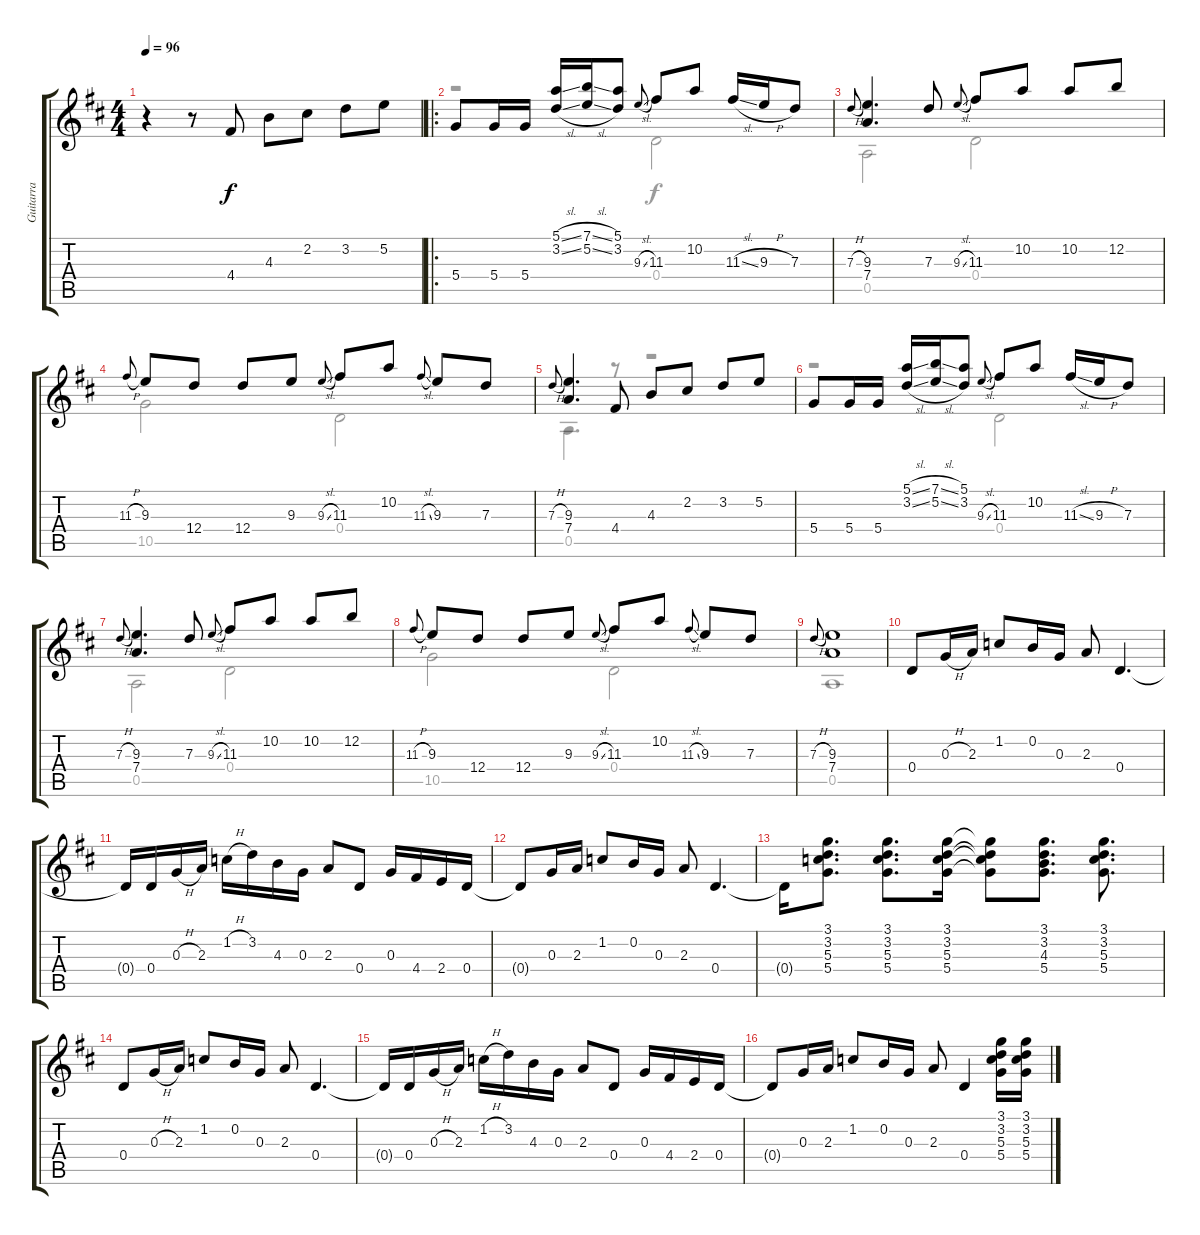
\track ("Guitarra" "Guitarra") {instrument overdrivenguitar}
\staff {score tabs}
\tuning (E4 B3 G3 D3 A2 E2) {hide}
\voice
\ts (4 4)
\tempo 96
\clef g2
\ks d
r.4{dy f instrument overdrivenguitar} r.8 4.4.8 4.3.8 2.2.8 3.2.8 5.2.8 |
\ro
5.4.8 5.4.16 5.4.16 (5.1{sl} 3.2{sl}).16 (7.1{sl} 5.2{sl}).16 (5.1 3.2).8 9.3{sl}.8{gr onbeat} 11.3.8 10.2.8 11.3{sl}.16 9.3{h}.16 7.3.8 |
7.3{h}.8{gr onbeat} (9.3 7.4).4{d} 7.3.8 9.3{sl}.8{gr onbeat} 11.3.8 10.2.8 10.2.8 12.2.8 |
11.3{h}.8{gr onbeat} 9.3.8 12.4.8 12.4.8 9.3.8 9.3{sl}.8{gr onbeat} 11.3.8 10.2.8 11.3{sl}.8{gr onbeat} 9.3.8 7.3.8 |
7.3{h}.8{gr onbeat} (9.3 7.4).4{d} 4.4.8 4.3.8 2.2.8 3.2.8 5.2.8 |
5.4.8 5.4.16 5.4.16 (5.1{sl} 3.2{sl}).16 (7.1{sl} 5.2{sl}).16 (5.1 3.2).8 9.3{sl}.8{gr onbeat} 11.3.8 10.2.8 11.3{sl}.16 9.3{h}.16 7.3.8 |
7.3{h}.8{gr onbeat} (9.3 7.4).4{d} 7.3.8 9.3{sl}.8{gr onbeat} 11.3.8 10.2.8 10.2.8 12.2.8 |
11.3{h}.8{gr onbeat} 9.3.8 12.4.8 12.4.8 9.3.8 9.3{sl}.8{gr onbeat} 11.3.8 10.2.8 11.3{sl}.8{gr onbeat} 9.3.8 7.3.8 |
7.3{h}.8{gr onbeat} (9.3 7.4).1 |
0.4.8 0.3{h}.16 2.3.16 1.2.8 0.2.16 0.3.16 2.3.8 0.4.4{d} |
0.4{t}.16 0.4.16 0.3{h}.16 2.3.16 1.2{h}.16 3.2.16 4.3.16 0.3.16 2.3.8 0.4.8 0.3.16 4.4.16 2.4.16 0.4.16 |
0.4{t}.8 0.3.16 2.3.16 1.2.8 0.2.16 0.3.16 2.3.8 0.4.4{d} |
0.4{t}.16 (3.1 3.2 5.3 5.4).8{d} (3.1 3.2 5.3 5.4).8{d} (3.1 3.2 5.3 5.4).16 (3.1{t} 3.2{t} 5.3{t} 5.4{t}).8 (3.1 3.2 4.3 5.4).8{d} (3.1 3.2 5.3 5.4).8{d} |
0.4.8 0.3{h}.16 2.3.16 1.2.8 0.2.16 0.3.16 2.3.8 0.4.4{d} |
0.4{t}.16 0.4.16 0.3{h}.16 2.3.16 1.2{h}.16 3.2.16 4.3.16 0.3.16 2.3.8 0.4.8 0.3.16 4.4.16 2.4.16 0.4.16 |
0.4{t}.8 0.3.16 2.3.16 1.2.8 0.2.16 0.3.16 2.3.8 0.4.4 (3.1 3.2 5.3 5.4).16 (3.1 3.2 5.3 5.4).16
\voice
\clef g2
\ottava regular
\simile none
\ks d
|
r.2 0.4.2 |
0.5.2 0.4.2 |
10.5.2 0.4.2 |
0.5.4{d} r.8 r.2 |
r.2 0.4.2 |
0.5.2 0.4.2 |
10.5.2 0.4.2 |
0.5.1 |
|
|
|
|
|
|
